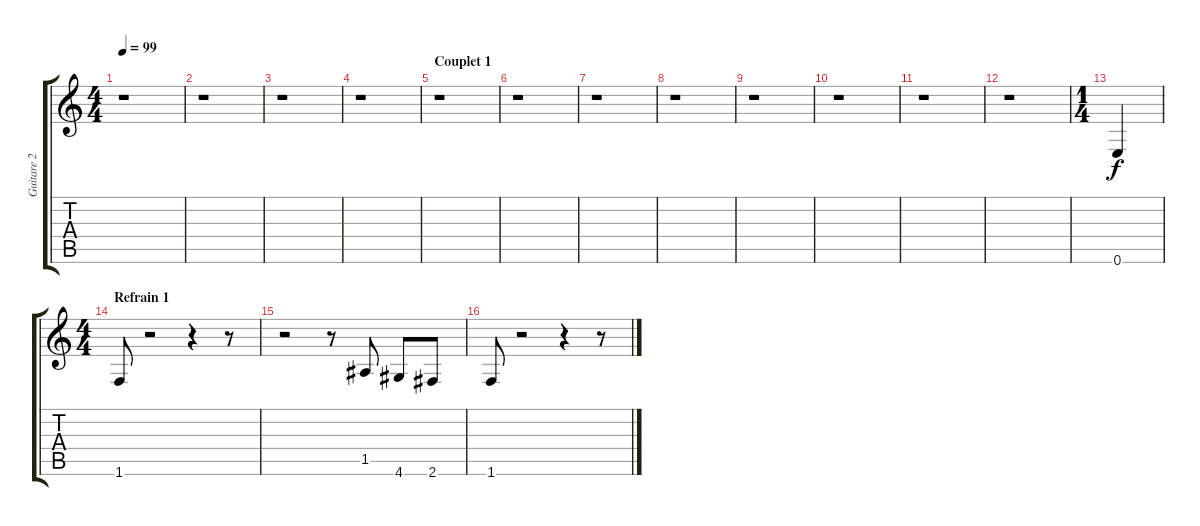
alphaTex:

\track ("Guitare 2" "Guitare 2") {instrument distortionguitar}
\staff {score tabs}
\tuning (E4 B3 G3 D3 A2 E2) {hide}
\ts (4 4)
\tempo 99
\clef g2
\ks c
r.1{dy f instrument distortionguitar} |
r.1 |
r.1 |
r.1 |
\section ("" "Couplet 1")
r.1 |
r.1 |
r.1 |
r.1 |
r.1 |
r.1 |
r.1 |
r.1 |
\ts (1 4)
0.6.4 |
\ts (4 4)
\section ("" "Refrain 1")
1.6.8 r.2 r.4 r.8 |
r.2 r.8 1.5.8 4.6.8 2.6.8 |
1.6.8 r.2 r.4 r.8
